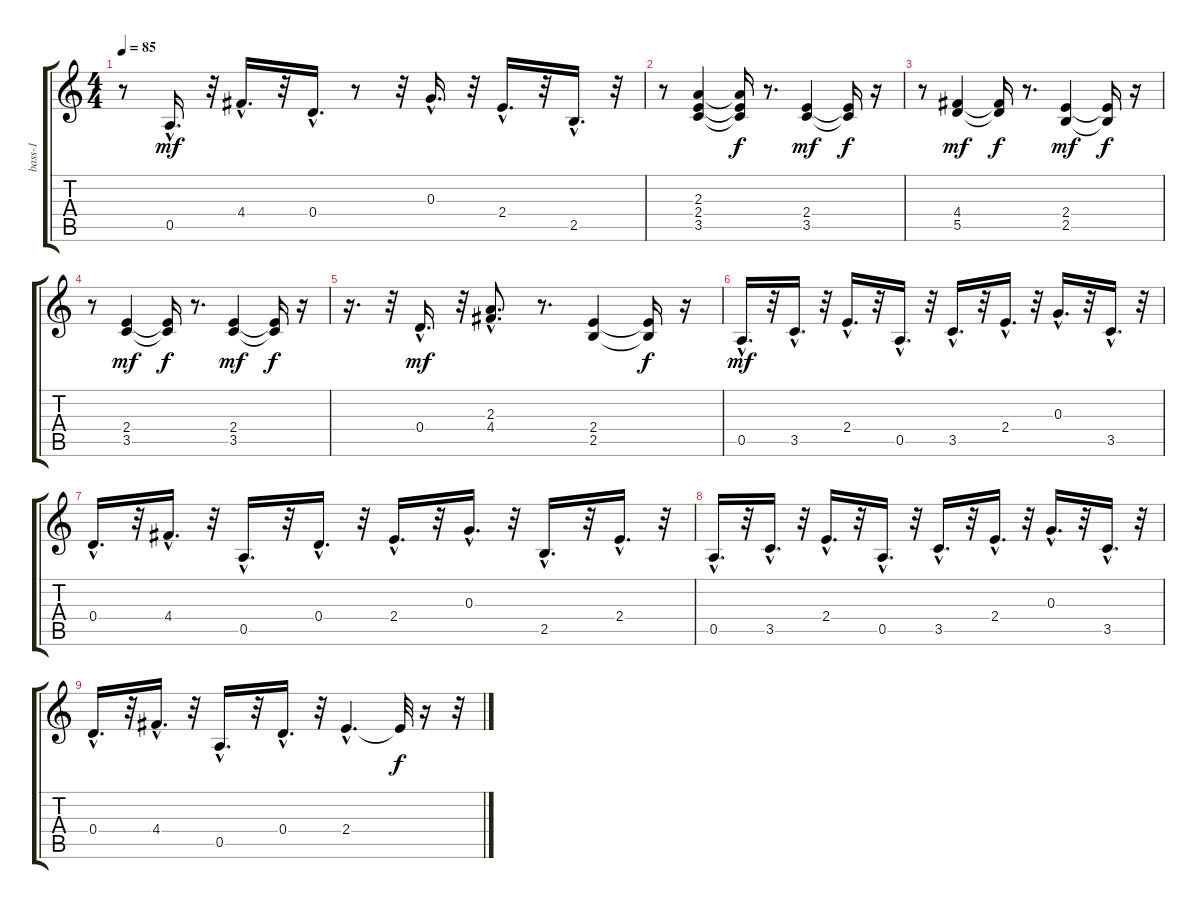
\track ("bass-1" "bass-1") {instrument electricbassfinger}
\staff {score tabs}
\tuning (E4 B3 G3 D3 A2 E2) {hide}
\ts (4 4)
\tempo 85
\clef g2
\ks c
r.8{dy mf} 0.5{hac}.16{d} r.32 4.4{hac}.16{d} r.32 0.4{hac}.16{d} r.8 r.32 0.3{hac}.16{d} r.32 2.4{hac}.16{d} r.32 2.5{hac}.16{d} r.32 |
r.8 (2.3 2.4 3.5).4 (2.3{t} 2.4{t} 3.5{t}).16{dy f} r.8{d} (2.4 3.5).4{dy mf} (2.4{t} 3.5{t}).16{dy f} r.16 |
r.8 (4.4 5.5).4{dy mf} (4.4{t} 5.5{t}).16{dy f} r.8{d} (2.4 2.5).4{dy mf} (2.4{t} 2.5{t}).16{dy f} r.16 |
r.8 (2.4 3.5).4{dy mf} (2.4{t} 3.5{t}).16{dy f} r.8{d} (2.4 3.5).4{dy mf} (2.4{t} 3.5{t}).16{dy f} r.16 |
r.16{d} r.32 0.4{hac}.16{d dy mf} r.32 (2.3{hac} 4.4{hac}).8{d} r.8{d} (2.4 2.5).4 (2.4{t} 2.5{t}).16{dy f} r.16 |
0.5{hac}.16{d dy mf} r.32 3.5{hac}.16{d} r.32 2.4{hac}.16{d} r.32 0.5{hac}.16{d} r.32 3.5{hac}.16{d} r.32 2.4{hac}.16{d} r.32 0.3{hac}.16{d} r.32 3.5{hac}.16{d} r.32 |
0.4{hac}.16{d} r.32 4.4{hac}.16{d} r.32 0.5{hac}.16{d} r.32 0.4{hac}.16{d} r.32 2.4{hac}.16{d} r.32 0.3{hac}.16{d} r.32 2.5{hac}.16{d} r.32 2.4{hac}.16{d} r.32 |
0.5{hac}.16{d} r.32 3.5{hac}.16{d} r.32 2.4{hac}.16{d} r.32 0.5{hac}.16{d} r.32 3.5{hac}.16{d} r.32 2.4{hac}.16{d} r.32 0.3{hac}.16{d} r.32 3.5{hac}.16{d} r.32 |
0.4{hac}.16{d} r.32 4.4{hac}.16{d} r.32 0.5{hac}.16{d} r.32 0.4{hac}.16{d} r.32 2.4{hac}.4{d} 2.4{t}.32{dy f} r.16 r.32
